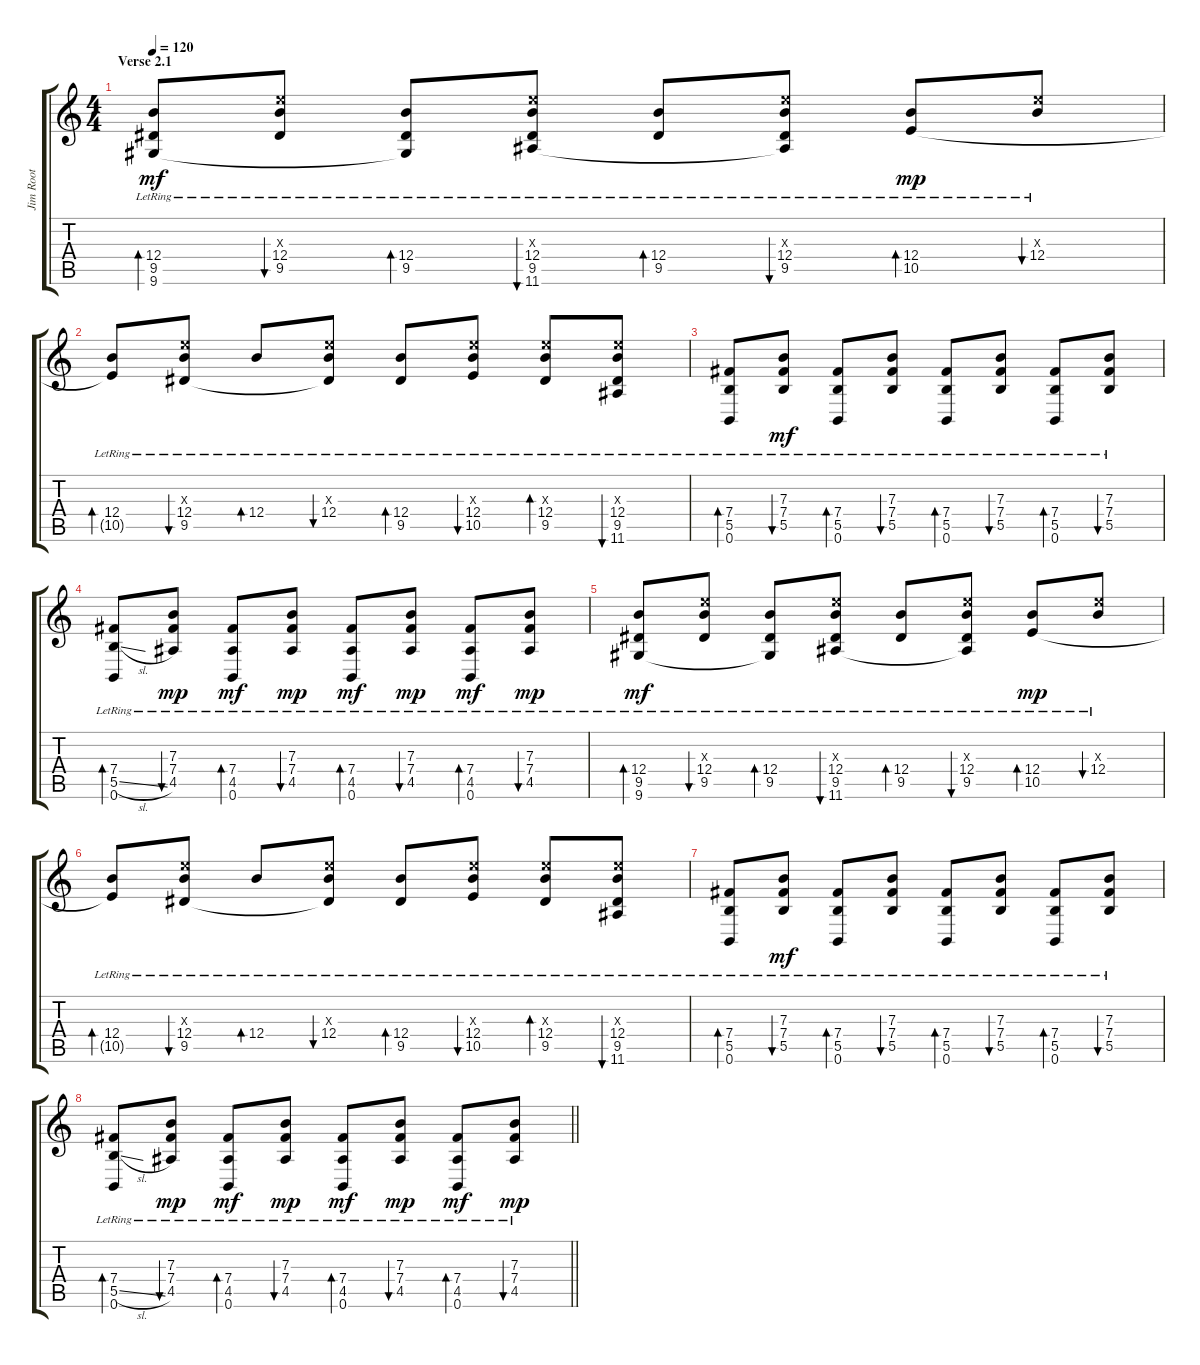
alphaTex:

\track ("Jim Root" "Jim Root") {instrument acousticguitarsteel}
\staff {score tabs}
\tuning (Db4 Ab3 E3 B2 Gb2 B1) {hide}
\ts (4 4)
\section ("" "Verse 2.1")
\tempo 120
\clef g2
\ks c
(12.4{lr} 9.5{lr} 9.6{lr}).8{bd 120 dy mf} (12.3{x} 12.4{lr} 9.5{lr}).8{bu 120} (12.4{lr} 9.5{lr} 9.6{t}).8{bd 120} (12.3{x} 12.4{lr} 9.5{lr} 11.6{lr}).8{bu 120} (12.4{lr} 9.5{lr}).8{bd 120} (12.3{x} 12.4{lr} 9.5{lr} 11.6{t}).8{bu 120} (12.4{lr} 10.5{lr}).8{bd 120 dy mp} (12.3{x} 12.4{lr}).8{bu 120} |
(12.4{lr} 10.5{t}).8{bd 120} (12.3{x} 12.4{lr} 9.5{lr}).8{bu 120} 12.4{lr}.8{bd 120} (12.3{x} 12.4{lr} 9.5{t}).8{bu 120} (12.4{lr} 9.5{lr}).8{bd 60} (12.3{x} 12.4{lr} 10.5{lr}).8{bu 60} (12.3{x} 12.4{lr} 9.5{lr}).8{bd 60} (12.3{x} 12.4{lr} 9.5{lr} 11.6{lr}).8{bu 60} |
(7.4{lr} 5.5{lr} 0.6{lr}).8{bd 60} (7.3{lr} 7.4{lr} 5.5{lr}).8{bu 60 dy mf} (7.4{lr} 5.5{lr} 0.6{lr}).8{bd 60} (7.3{lr} 7.4{lr} 5.5{lr}).8{bu 60} (7.4{lr} 5.5{lr} 0.6{lr}).8{bd 60} (7.3{lr} 7.4{lr} 5.5{lr}).8{bu 60} (7.4{lr} 5.5{lr} 0.6{lr}).8{bd 60} (7.3{lr} 7.4{lr} 5.5{lr}).8{bu 60} |
(7.4{lr} 5.5{sl lr} 0.6{lr}).8{bd 60} (7.3{lr} 7.4{lr} 4.5{lr}).8{bu 60 dy mp} (7.4{lr} 4.5{lr} 0.6{lr}).8{bd 60 dy mf} (7.3{lr} 7.4{lr} 4.5{lr}).8{bu 60 dy mp} (7.4{lr} 4.5{lr} 0.6{lr}).8{bd 60 dy mf} (7.3{lr} 7.4{lr} 4.5{lr}).8{bu 60 dy mp} (7.4{lr} 4.5{lr} 0.6{lr}).8{bd 60 dy mf} (7.3{lr} 7.4{lr} 4.5{lr}).8{bu 60 dy mp} |
(12.4{lr} 9.5{lr} 9.6{lr}).8{bd 120 dy mf} (12.3{x} 12.4{lr} 9.5{lr}).8{bu 120} (12.4{lr} 9.5{lr} 9.6{t}).8{bd 120} (12.3{x} 12.4{lr} 9.5{lr} 11.6{lr}).8{bu 120} (12.4{lr} 9.5{lr}).8{bd 120} (12.3{x} 12.4{lr} 9.5{lr} 11.6{t}).8{bu 120} (12.4{lr} 10.5{lr}).8{bd 120 dy mp} (12.3{x} 12.4{lr}).8{bu 120} |
(12.4{lr} 10.5{t}).8{bd 120} (12.3{x} 12.4{lr} 9.5{lr}).8{bu 120} 12.4{lr}.8{bd 120} (12.3{x} 12.4{lr} 9.5{t}).8{bu 120} (12.4{lr} 9.5{lr}).8{bd 60} (12.3{x} 12.4{lr} 10.5{lr}).8{bu 60} (12.3{x} 12.4{lr} 9.5{lr}).8{bd 60} (12.3{x} 12.4{lr} 9.5{lr} 11.6{lr}).8{bu 60} |
(7.4{lr} 5.5{lr} 0.6{lr}).8{bd 60} (7.3{lr} 7.4{lr} 5.5{lr}).8{bu 60 dy mf} (7.4{lr} 5.5{lr} 0.6{lr}).8{bd 60} (7.3{lr} 7.4{lr} 5.5{lr}).8{bu 60} (7.4{lr} 5.5{lr} 0.6{lr}).8{bd 60} (7.3{lr} 7.4{lr} 5.5{lr}).8{bu 60} (7.4{lr} 5.5{lr} 0.6{lr}).8{bd 60} (7.3{lr} 7.4{lr} 5.5{lr}).8{bu 60} |
\barLineRight lightlight
(7.4{lr} 5.5{sl lr} 0.6{lr}).8{bd 60} (7.3{lr} 7.4{lr} 4.5{lr}).8{bu 60 dy mp} (7.4{lr} 4.5{lr} 0.6{lr}).8{bd 60 dy mf} (7.3{lr} 7.4{lr} 4.5{lr}).8{bu 60 dy mp} (7.4{lr} 4.5{lr} 0.6{lr}).8{bd 60 dy mf} (7.3{lr} 7.4{lr} 4.5{lr}).8{bu 60 dy mp} (7.4{lr} 4.5{lr} 0.6{lr}).8{bd 60 dy mf} (7.3{lr} 7.4{lr} 4.5{lr}).8{bu 60 dy mp}
